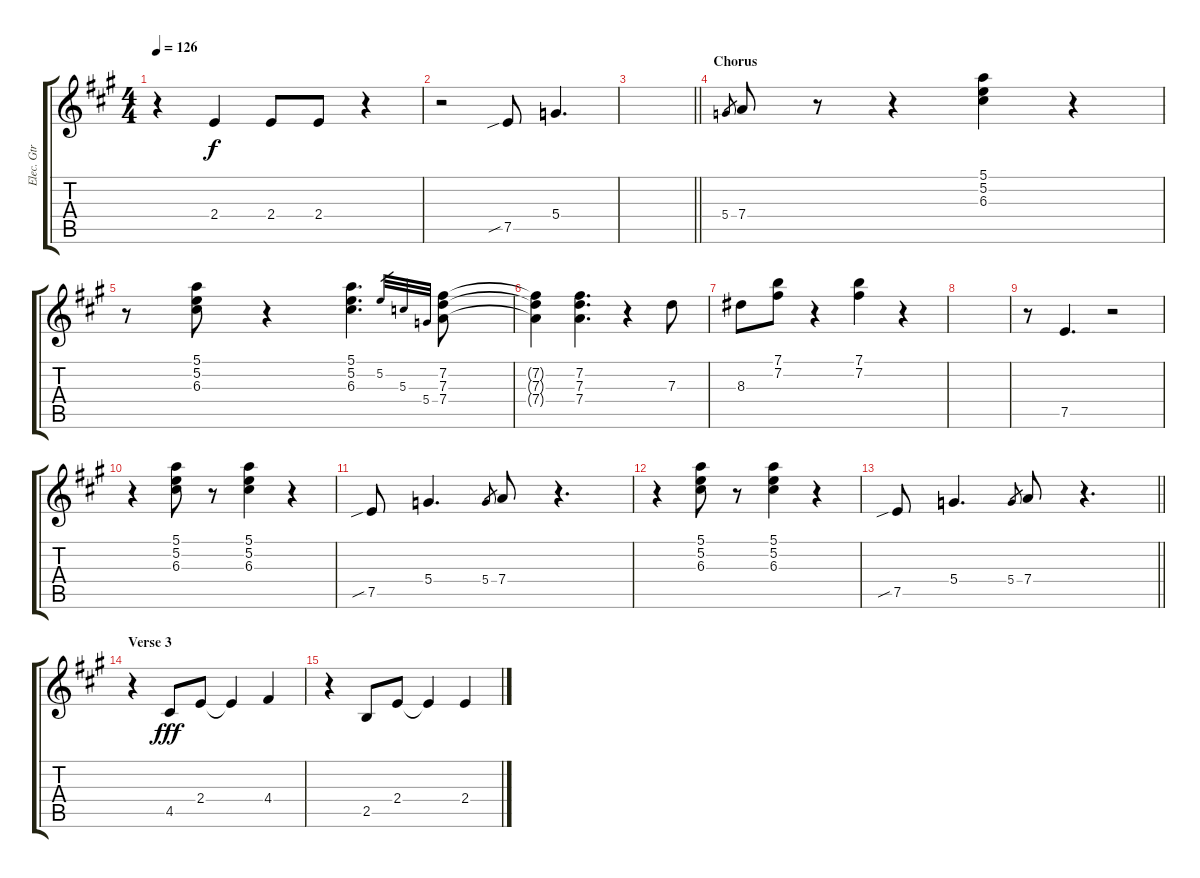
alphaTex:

\track ("Elec. Gtr" "Elec. Gtr") {instrument electricguitarjazz}
\staff {score tabs}
\tuning (E4 B3 G3 D3 A2 E2) {hide}
\ts (4 4)
\tempo 126
\clef g2
\ks a
r.4{dy f} 2.4.4 2.4.8 2.4.8 r.4 |
r.2 7.5{sib}.8 5.4.4{d} |
\barLineRight lightlight
|
\section ("" "Chorus")
5.4.8{gr} 7.4.8 r.8 r.4 (5.1 5.2 6.3).4 r.4 |
r.8 (5.1 5.2 6.3).8 r.4 (5.1 5.2 6.3).4{d} 5.2.32{gr} 5.3.32{gr} 5.4.32{gr} (7.2 7.3 7.4).8 |
(7.2{t} 7.3{t} 7.4{t}).4 (7.2 7.3 7.4).4{d} r.4 7.3.8 |
8.3.8 (7.1 7.2).8 r.4 (7.1 7.2).4 r.4 |
|
r.8 7.5.4{d} r.2 |
r.4 (5.1 5.2 6.3).8 r.8 (5.1 5.2 6.3).4 r.4 |
7.5{sib}.8 5.4.4{d} 5.4.8{gr} 7.4.8 r.4{d} |
r.4 (5.1 5.2 6.3).8 r.8 (5.1 5.2 6.3).4 r.4 |
\barLineRight lightlight
7.5{sib}.8 5.4.4{d} 5.4.8{gr} 7.4.8 r.4{d} |
\section ("" "Verse 3")
r.4 4.5.8{dy fff} 2.4.8 2.4{t}.4 4.4.4 |
r.4 2.5.8 2.4.8 2.4{t}.4 2.4.4
